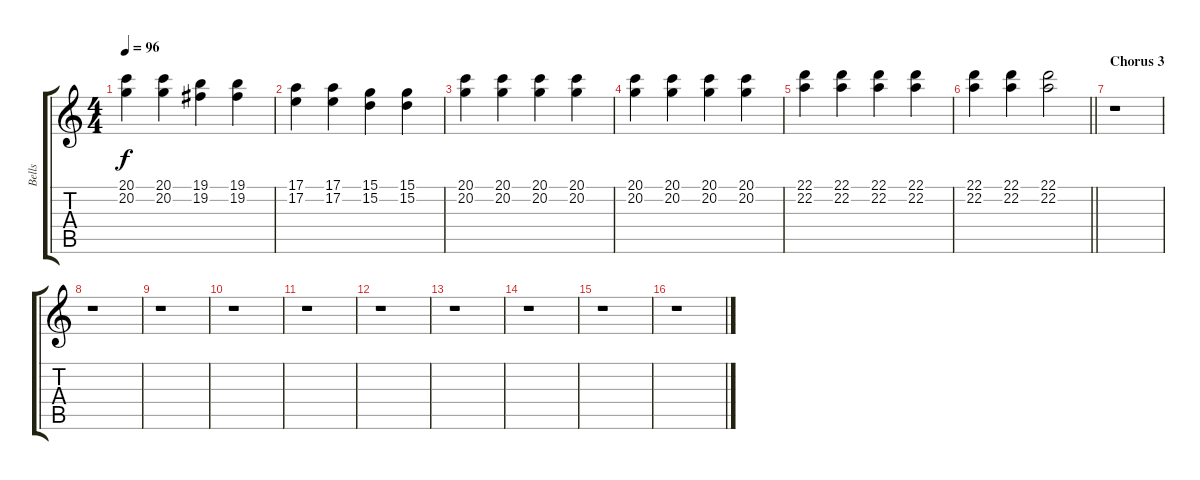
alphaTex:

\track ("Bells" "Bells") {instrument celesta}
\staff {score tabs}
\tuning (E4 B3 G3 D3 A2 E2) {hide}
\ts (4 4)
\tempo 96
\clef g2
\ks c
(20.1 20.2).4{dy f} (20.1 20.2).4 (19.1 19.2).4 (19.1 19.2).4 |
(17.1 17.2).4 (17.1 17.2).4 (15.1 15.2).4 (15.1 15.2).4 |
(20.1 20.2).4 (20.1 20.2).4 (20.1 20.2).4 (20.1 20.2).4 |
(20.1 20.2).4 (20.1 20.2).4 (20.1 20.2).4 (20.1 20.2).4 |
(22.1 22.2).4 (22.1 22.2).4 (22.1 22.2).4 (22.1 22.2).4 |
\barLineRight lightlight
(22.1 22.2).4 (22.1 22.2).4 (22.1 22.2).2 |
\section ("" "Chorus 3")
r.1 |
r.1 |
r.1 |
r.1 |
r.1 |
r.1 |
r.1 |
r.1 |
r.1 |
r.1
